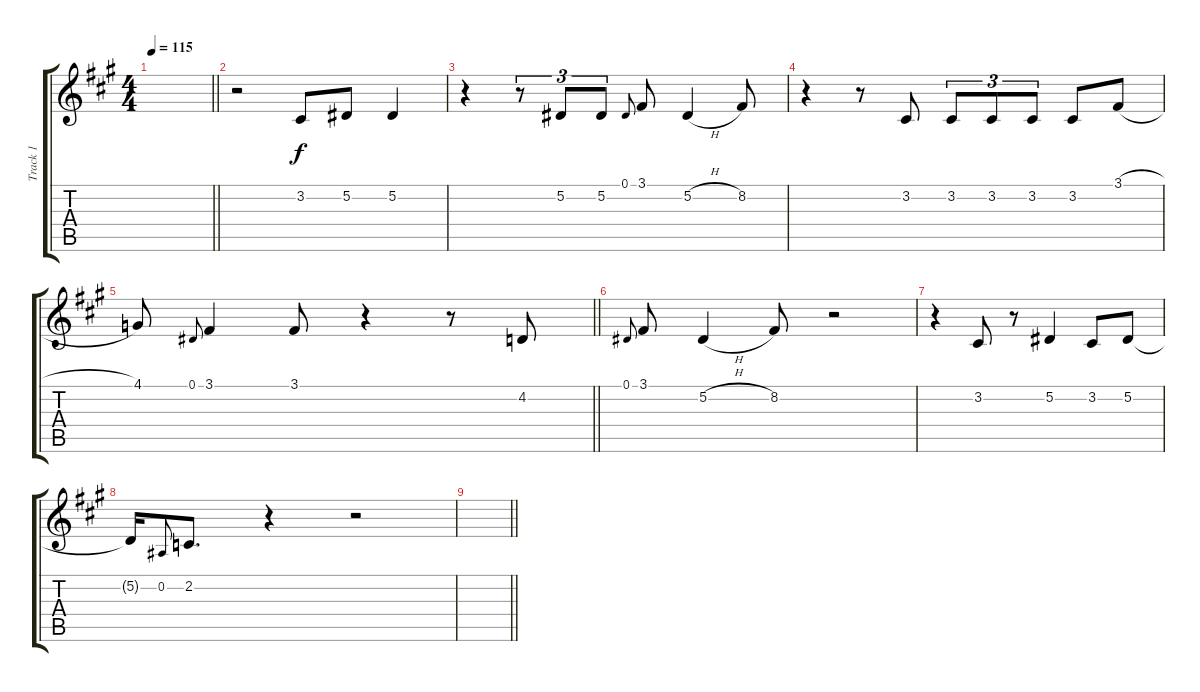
\track ("Track 1" "Track 1") {instrument tenorsax}
\staff {score tabs}
\tuning (Eb4 Bb3 Gb3 Db3 Ab2 Eb2) {hide}
\ts (4 4)
\tempo 115
\clef g2
\barLineRight lightlight
\ks a
|
r.2 3.2.8 5.2.8 5.2.4 |
r.4 r.8{tu (3 2)} 5.2.8{tu (3 2)} 5.2.8{tu (3 2)} 0.1.8{gr onbeat} 3.1.8 5.2{h}.4 8.2.8 |
r.4 r.8 3.2.8 3.2.8{tu (3 2)} 3.2.8{tu (3 2)} 3.2.8{tu (3 2)} 3.2.8 3.1{h}.8 |
\barLineRight lightlight
4.1.8 0.1.8{gr onbeat} 3.1.4 3.1.8 r.4 r.8 4.2.8 |
0.1.8{gr onbeat} 3.1.8 5.2{h}.4 8.2.8 r.2 |
r.4 3.2.8 r.8 5.2.4 3.2.8 5.2.8 |
5.2{t}.16 0.2.8{gr onbeat} 2.2.8{d} r.4 r.2 |
\barLineRight lightlight
